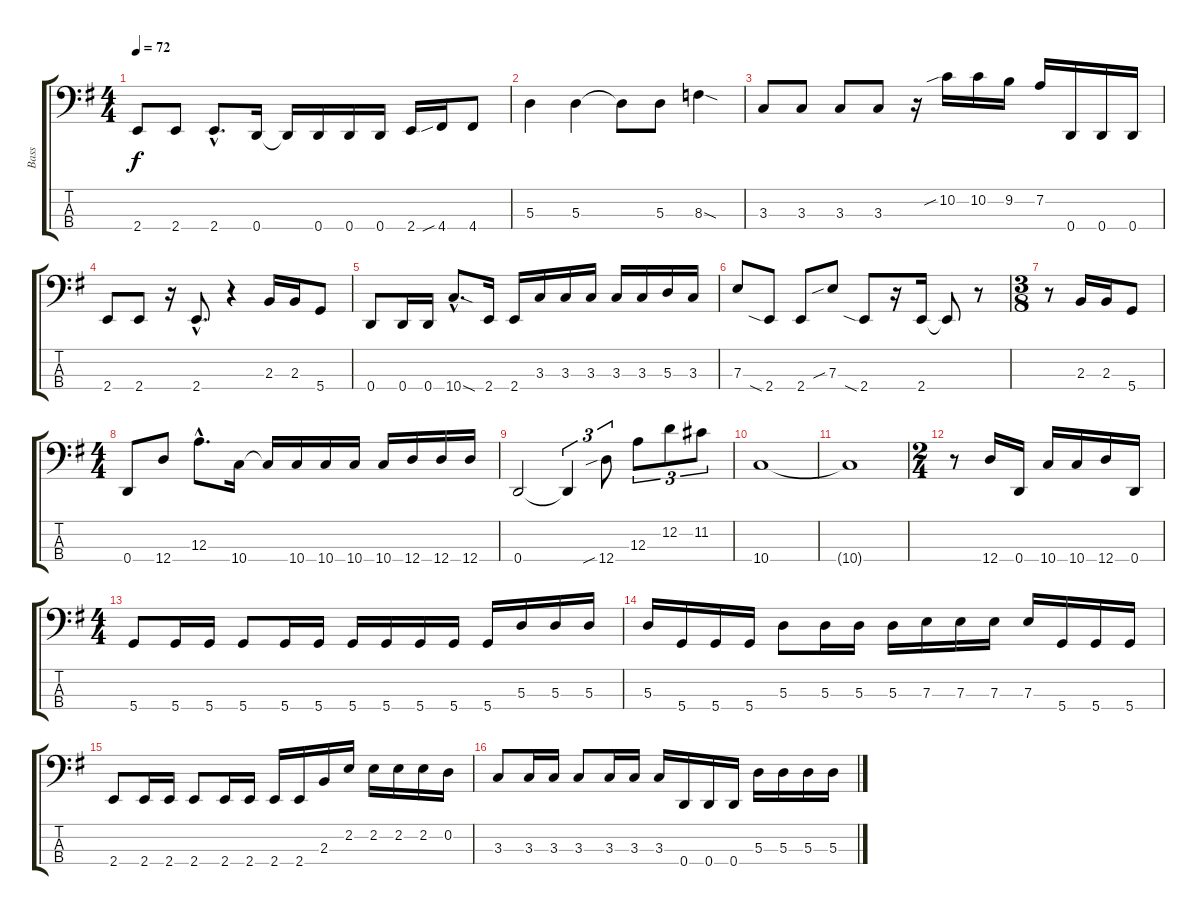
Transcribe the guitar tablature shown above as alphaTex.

\track ("Bass" "Bass") {instrument electricbassfinger}
\staff {score tabs}
\tuning (G2 D2 A1 D1) {hide}
\ts (4 4)
\tempo 72
\clef f4
\ks g
2.4.8{dy f} 2.4.8 2.4{hac}.8{d} 0.4.16 0.4{t}.16 0.4.16 0.4.16 0.4.16 2.4.16 4.4{sib}.16 4.4.8 |
5.3.4 5.3.4 5.3{t}.8 5.3.8 8.3{sod}.4 |
3.3.8 3.3.8 3.3.8 3.3.8 r.16 10.2{sib}.16 10.2.16 9.2.16 7.2.16 0.4.16 0.4.16 0.4.16 |
2.4.8 2.4.8 r.16 2.4{hac}.8{d} r.4 2.3.16 2.3.16 5.4.8 |
0.4.8 0.4.16 0.4.16 10.4{sod hac}.8{d} 2.4.16 2.4.16 3.3.16 3.3.16 3.3.16 3.3.16 3.3.16 5.3.16 3.3.16 |
7.3.8 2.4{sia}.8 2.4.8 7.3{sib}.8 2.4{sia}.8 r.16 2.4.16 2.4{t}.8 r.8 |
\ts (3 8)
r.8 2.3.16 2.3.16 5.4.8 |
\ts (4 4)
0.4.8 12.4.8 12.3{hac}.8{d} 10.4.16 10.4{t}.16 10.4.16 10.4.16 10.4.16 10.4.16 12.4.16 12.4.16 12.4.16 |
0.4.2 0.4{t}.4{tu (3 2)} 12.4{sib}.8{tu (3 2)} 12.3.8{tu (3 2)} 12.2.8{tu (3 2)} 11.2.8{tu (3 2)} |
10.4.1 |
10.4{t}.1 |
\ts (2 4)
r.8 12.4.16 0.4.16 10.4.16 10.4.16 12.4.16 0.4.16 |
\ts (4 4)
5.4.8 5.4.16 5.4.16 5.4.8 5.4.16 5.4.16 5.4.16 5.4.16 5.4.16 5.4.16 5.4.16 5.3.16 5.3.16 5.3.16 |
5.3.16 5.4.16 5.4.16 5.4.16 5.3.8 5.3.16 5.3.16 5.3.16 7.3.16 7.3.16 7.3.16 7.3.16 5.4.16 5.4.16 5.4.16 |
2.4.8 2.4.16 2.4.16 2.4.8 2.4.16 2.4.16 2.4.16 2.4.16 2.3.16 2.2.16 2.2.16 2.2.16 2.2.16 0.2.16 |
3.3.8 3.3.16 3.3.16 3.3.8 3.3.16 3.3.16 3.3.16 0.4.16 0.4.16 0.4.16 5.3.16 5.3.16 5.3.16 5.3.16
